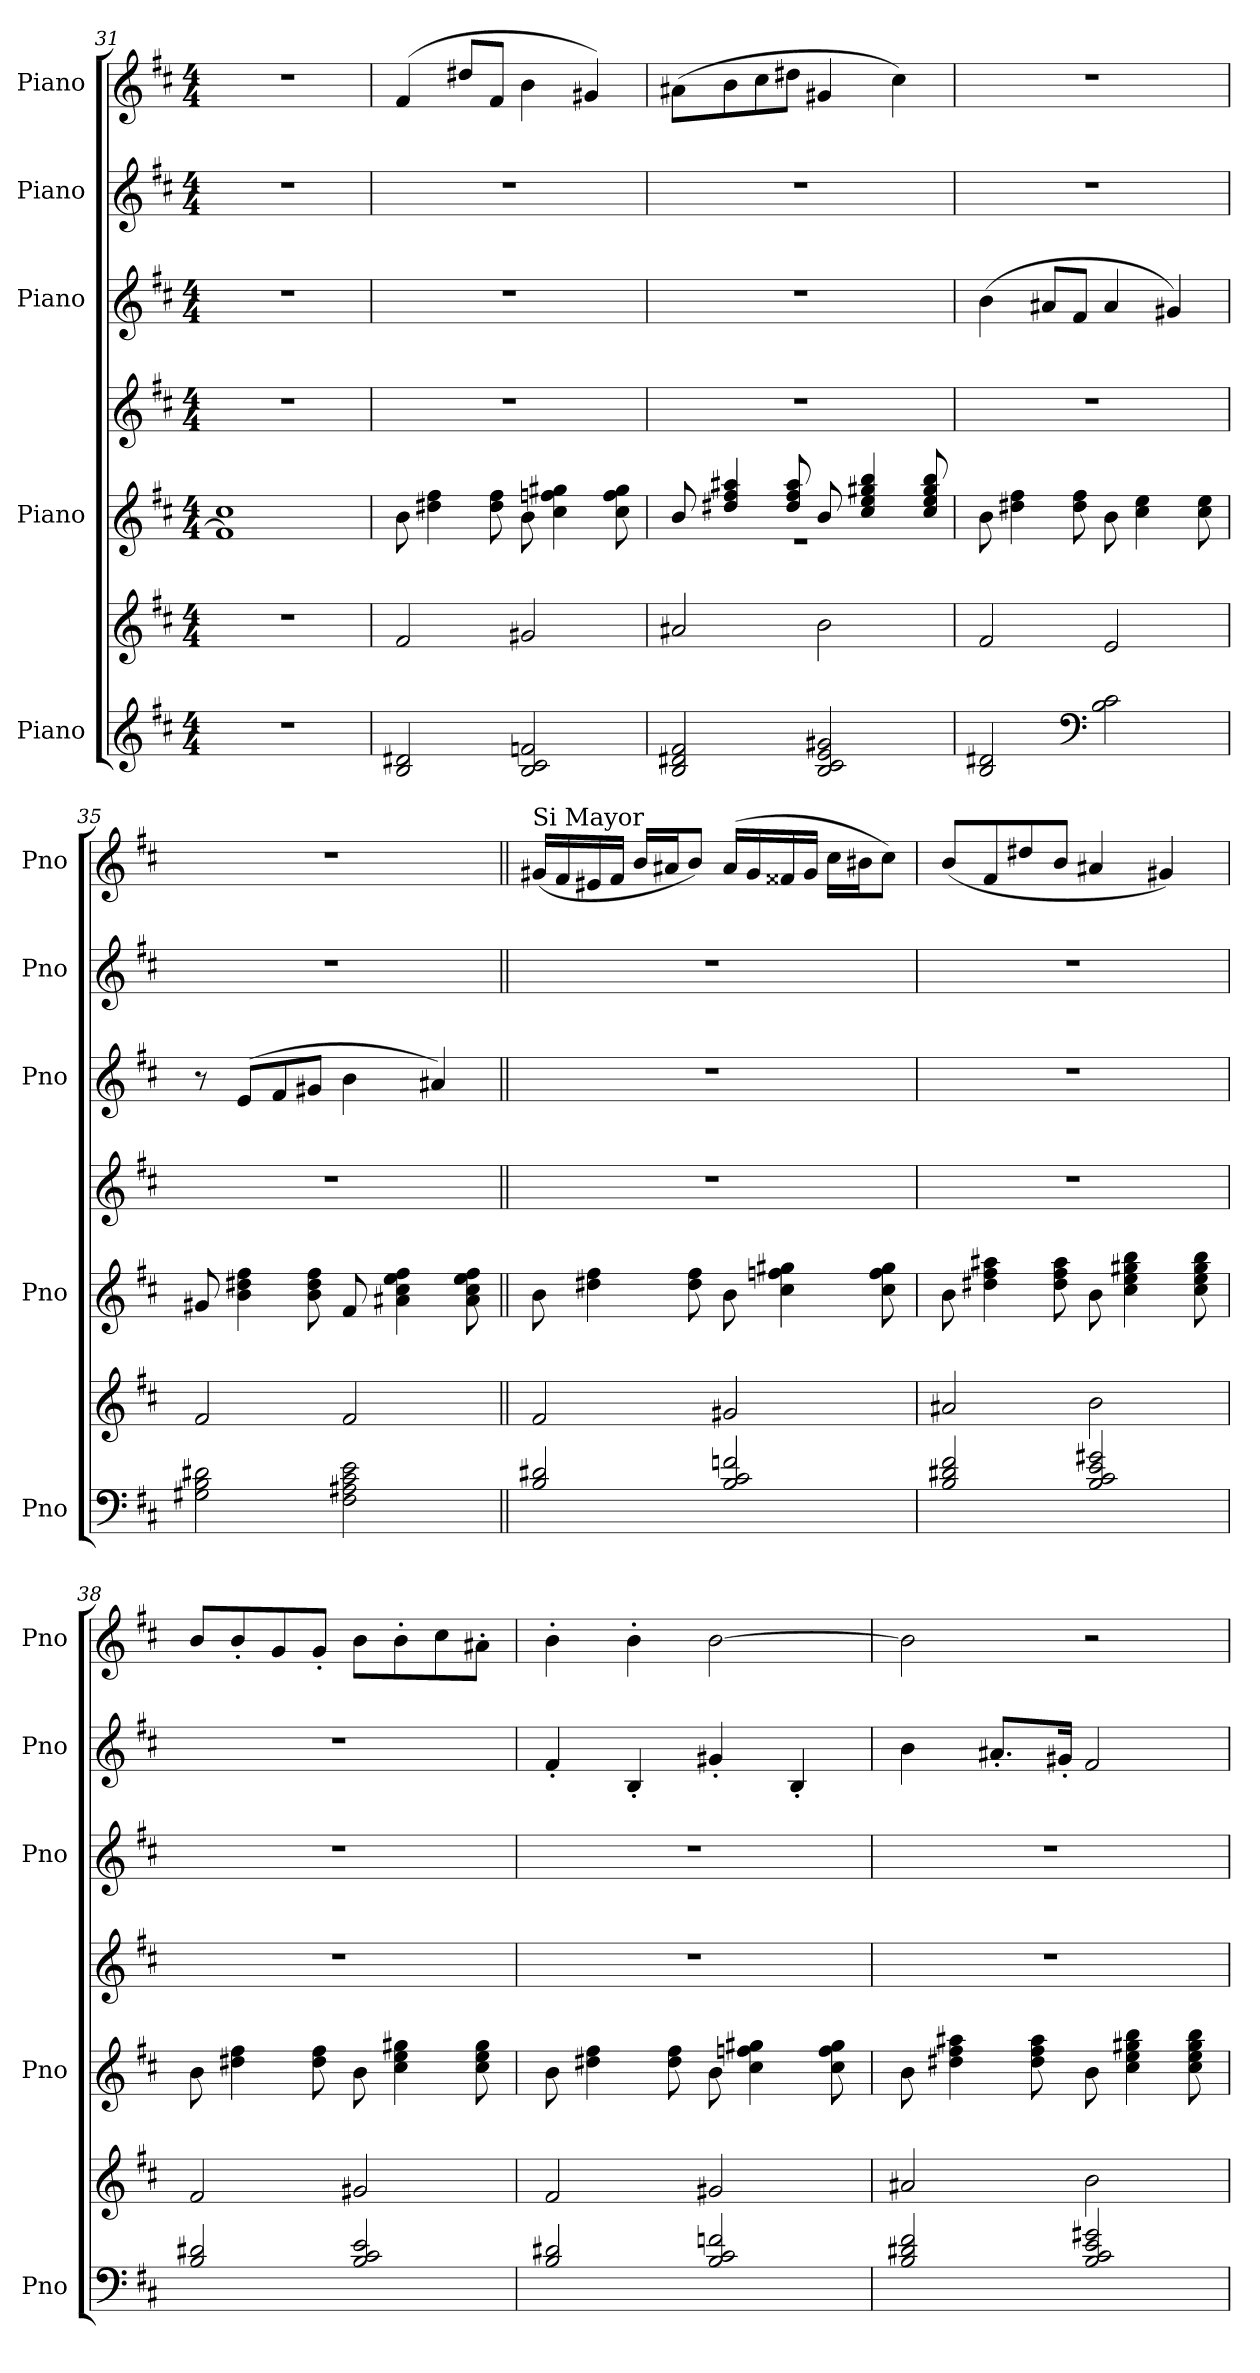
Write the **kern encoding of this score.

**kern	**kern	**kern	**kern	**kern	**kern	**kern
*part5	*part5	*part4	*part4	*part3	*part2	*part1
*staff7	*staff6	*staff5	*staff4	*staff3	*staff2	*staff1
*I"Piano	*	*I"Piano	*	*I"Piano	*I"Piano	*I"Piano
*I'Pno	*	*I'Pno	*	*I'Pno	*I'Pno	*I'Pno
*clefG2	*clefG2	*clefG2	*clefG2	*clefG2	*clefG2	*clefG2
*k[f#c#]	*k[f#c#]	*k[f#c#]	*k[f#c#]	*k[f#c#]	*k[f#c#]	*k[f#c#]
*M4/4	*M4/4	*M4/4	*M4/4	*M4/4	*M4/4	*M4/4
=31	=31	=31	=31	=31	=31	=31
*	*	*^	*	*	*	*
*	*	*	*^	*	*	*	*
*	*	*	*	*^	*	*	*	*
1r	1r	8ryy	1cc#	1ryy	1f#]	1r	1r	1r	1r
.	.	8ryy	.	.	.	.	.	.	.
.	.	2.ryy	.	.	.	.	.	.	.
*	*	*v	*v	*v	*v	*	*	*	*
=32	=32	=32	=32	=32	=32	=32
2B/ 2d#X/	2f#/	8b\	1r	1r	1r	(>4f#/
.	.	4dd#X\ 4ff#\	.	.	.	.
.	.	.	.	.	.	8dd#X/L
.	.	8dd#\ 8ff#\	.	.	.	8f#/J
2B/ 2c#/ 2fn/	2g#X/	8b\	.	.	.	4b\
.	.	4cc#\ 4ffn\ 4gg#X\	.	.	.	.
.	.	.	.	.	.	4g#X/)
.	.	8cc#\ 8ff\ 8gg#\	.	.	.	.
!!LO:LB:g=z
=33	=33	=33	=33	=33	=33	=33
*	*	*^	*	*	*	*
2B/ 2d#X/ 2f#/	2a#X/	8b/	1r	1r	1r	1r	(>8a#X\L
.	.	4dd#X/ 4ff#/ 4aa#X/	.	.	.	.	8b\
.	.	.	.	.	.	.	8cc#\
.	.	8dd#/ 8ff#/ 8aa#/	.	.	.	.	8dd#X\J
2B/ 2c#/ 2e/ 2g#X/	2b\	8b/	.	.	.	.	4g#X/
.	.	4cc#/ 4ee/ 4gg#X/ 4bb/	.	.	.	.	.
.	.	.	.	.	.	.	4cc#\)
.	.	8cc#/ 8ee/ 8gg#/ 8bb/	.	.	.	.	.
*	*	*v	*v	*	*	*	*
=34	=34	=34	=34	=34	=34	=34
2B/ 2d#X/	2f#/	8b\	1r	(>4b\	1r	1r
.	.	4dd#X\ 4ff#\	.	.	.	.
.	.	.	.	8a#X/L	.	.
.	.	8dd#\ 8ff#\	.	8f#/J	.	.
*clefF4	*	*	*	*	*	*
2B\ 2c#\	2e/	8b\	.	4a#/	.	.
.	.	4cc#\ 4ee\	.	.	.	.
.	.	.	.	4g#X/)	.	.
.	.	8cc#\ 8ee\	.	.	.	.
=35	=35	=35	=35	=35	=35	=35
2G#X\ 2B\ 2d#X\	2f#/	8g#X/	1r	8r	1r	1r
.	.	4b\ 4dd#X\ 4ff#\	.	(>8e/L	.	.
.	.	.	.	8f#/	.	.
.	.	8b\ 8dd#\ 8ff#\	.	8g#X/J	.	.
2F#\ 2A#X\ 2c#\ 2e\	2f#/	8f#/	.	4b\	.	.
.	.	4a#X\ 4cc#\ 4ee\ 4ff#\	.	.	.	.
.	.	.	.	4a#X/)	.	.
.	.	8a#\ 8cc#\ 8ee\ 8ff#\	.	.	.	.
!!LO:LB:g=z
=36||	=36||	=36||	=36||	=36||	=36||	=36||
!	!	!	!	!	!	!LO:TX:a:t=Si Mayor
2B/ 2d#X/	2f#/	8b\	1r	1r	1r	(<16g#X/LL
.	.	.	.	.	.	16f#/
.	.	4dd#X\ 4ff#\	.	.	.	16e#X/
.	.	.	.	.	.	16f#/JJ
.	.	.	.	.	.	16b/LL
.	.	.	.	.	.	16a#X/J
.	.	8dd#\ 8ff#\	.	.	.	8b/J)
2B/ 2c#/ 2fn/	2g#X/	8b\	.	.	.	(>16a#/LL
.	.	.	.	.	.	16g#/
.	.	4cc#\ 4ffn\ 4gg#X\	.	.	.	16f##X/
.	.	.	.	.	.	16g#/JJ
.	.	.	.	.	.	16cc#\LL
.	.	.	.	.	.	16b#X\J
.	.	8cc#\ 8ff\ 8gg#\	.	.	.	8cc#\J)
=37	=37	=37	=37	=37	=37	=37
2B/ 2d#X/ 2f#/	2a#X/	8b\	1r	1r	1r	(<8b/L
.	.	4dd#X\ 4ff#\ 4aa#X\	.	.	.	8f#/
.	.	.	.	.	.	8dd#X/
.	.	8dd#\ 8ff#\ 8aa#\	.	.	.	8b/J
2B/ 2c#/ 2e/ 2g#X/	2b\	8b\	.	.	.	4a#X/
.	.	4cc#\ 4ee\ 4gg#X\ 4bb\	.	.	.	.
.	.	.	.	.	.	4g#X/)
.	.	8cc#\ 8ee\ 8gg#\ 8bb\	.	.	.	.
=38	=38	=38	=38	=38	=38	=38
2B/ 2d#X/	2f#/	8b\	1r	1r	1r	8b/L
.	.	4dd#X\ 4ff#\	.	.	.	8b'/
.	.	.	.	.	.	8g/
.	.	8dd#\ 8ff#\	.	.	.	8g'/J
2B/ 2c#/ 2e/	2g#X/	8b\	.	.	.	8b\L
.	.	4cc#\ 4ee\ 4gg#X\	.	.	.	8b'\
.	.	.	.	.	.	8cc#\
.	.	8cc#\ 8ee\ 8gg#\	.	.	.	8a#X'\J
!!LO:PB:g=z
=39	=39	=39	=39	=39	=39	=39
2B/ 2d#X/	2f#/	8b\	1r	1r	4f#'/	4b'\
.	.	4dd#X\ 4ff#\	.	.	.	.
.	.	.	.	.	4B'/	4b'\
.	.	8dd#\ 8ff#\	.	.	.	.
2B/ 2c#/ 2fn/	2g#X/	8b\	.	.	4g#X'/	[2b\
.	.	4cc#\ 4ffn\ 4gg#X\	.	.	.	.
.	.	.	.	.	4B'/	.
.	.	8cc#\ 8ff\ 8gg#\	.	.	.	.
=40	=40	=40	=40	=40	=40	=40
2B/ 2d#X/ 2f#/	2a#X/	8b\	1r	1r	4b\	2b\]
.	.	4dd#X\ 4ff#\ 4aa#X\	.	.	.	.
.	.	.	.	.	8.a#X'/L	.
.	.	8dd#\ 8ff#\ 8aa#\	.	.	.	.
.	.	.	.	.	16g#X'/Jk	.
2B/ 2c#/ 2e/ 2g#X/	2b\	8b\	.	.	2f#/	2r
.	.	4cc#\ 4ee\ 4gg#X\ 4bb\	.	.	.	.
.	.	8cc#\ 8ee\ 8gg#\ 8bb\	.	.	.	.
=	=	=	=	=	=	=
*-	*-	*-	*-	*-	*-	*-
